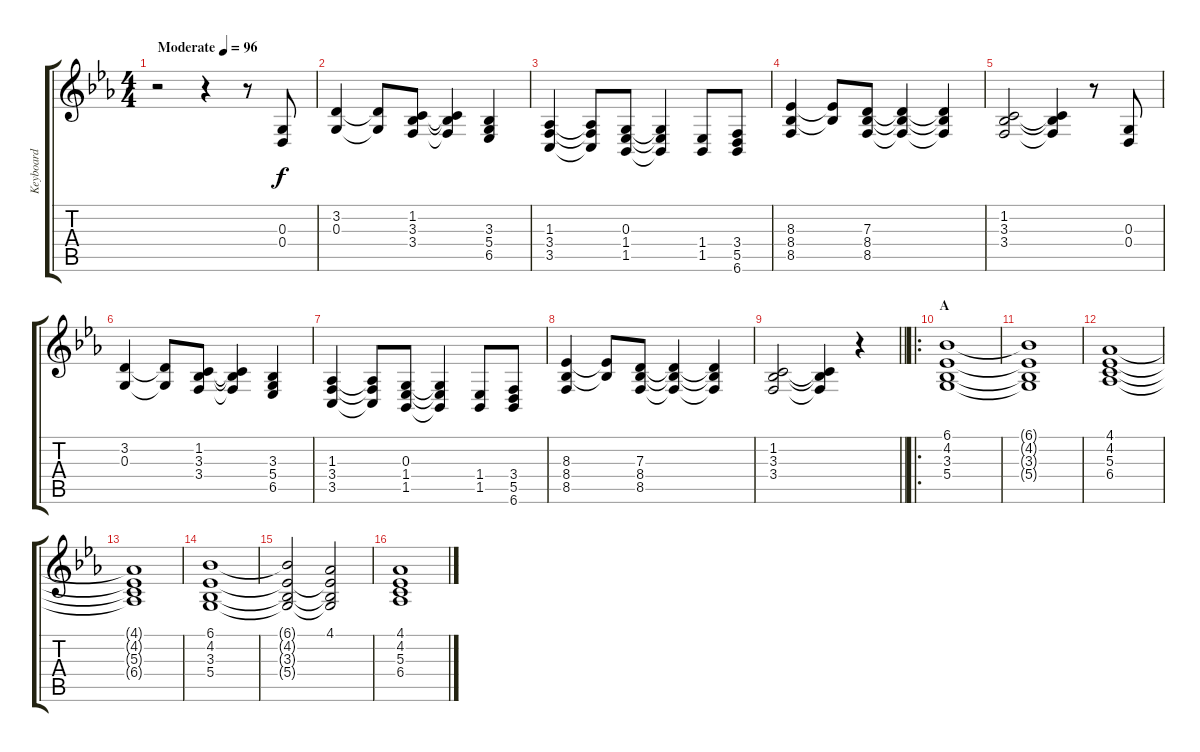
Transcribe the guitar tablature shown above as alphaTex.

\track ("Keyboard" "Keyboard") {instrument pad2warm}
\staff {score tabs}
\tuning (E4 B3 G3 D3 A2 E2) {hide}
\ts (4 4)
\tempo (96 "Moderate")
\clef g2
\ks cminor
r.2{dy f instrument pad2warm} r.4 r.8 (0.3 0.4).8 |
(3.2 0.3).4 (3.2{t} 0.3{t}).8 (1.2 3.3 3.4).8 (1.2{t} 3.3{t} 3.4{t}).4 (3.3 5.4 6.5).4 |
(1.3 3.4 3.5).4 (1.3{t} 3.4{t} 3.5{t}).8 (0.3 1.4 1.5).8 (0.3{t} 1.4{t} 1.5{t}).4 (1.4 1.5).8 (3.4 5.5 6.6).8 |
(8.3 8.4 8.5).4 (8.3{t} 8.4{t}).8 (7.3 8.4 8.5).8 (7.3{t} 8.4{t} 8.5{t}).4 (7.3{t} 8.4{t} 8.5{t}).4 |
(1.2 3.3 3.4).2 (1.2{t} 3.3{t} 3.4{t}).4 r.8 (0.3 0.4).8 |
(3.2 0.3).4 (3.2{t} 0.3{t}).8 (1.2 3.3 3.4).8 (1.2{t} 3.3{t} 3.4{t}).4 (3.3 5.4 6.5).4 |
(1.3 3.4 3.5).4 (1.3{t} 3.4{t} 3.5{t}).8 (0.3 1.4 1.5).8 (0.3{t} 1.4{t} 1.5{t}).4 (1.4 1.5).8 (3.4 5.5 6.6).8 |
(8.3 8.4 8.5).4 (8.3{t} 8.4{t}).8 (7.3 8.4 8.5).8 (7.3{t} 8.4{t} 8.5{t}).4 (7.3{t} 8.4{t} 8.5{t}).4 |
\barLineRight lightlight
(1.2 3.3 3.4).2 (1.2{t} 3.3{t} 3.4{t}).4 r.4 |
\ro
\section ("" "A")
(6.1 4.2 3.3 5.4).1 |
(6.1{t} 4.2{t} 3.3{t} 5.4{t}).1 |
(4.1 4.2 5.3 6.4).1 |
(4.1{t} 4.2{t} 5.3{t} 6.4{t}).1 |
(6.1 4.2 3.3 5.4).1 |
(6.1{t} 4.2{t} 3.3{t} 5.4{t}).2 (4.1 4.2{t} 3.3{t} 5.4{t}).2 |
(4.1 4.2 5.3 6.4).1
